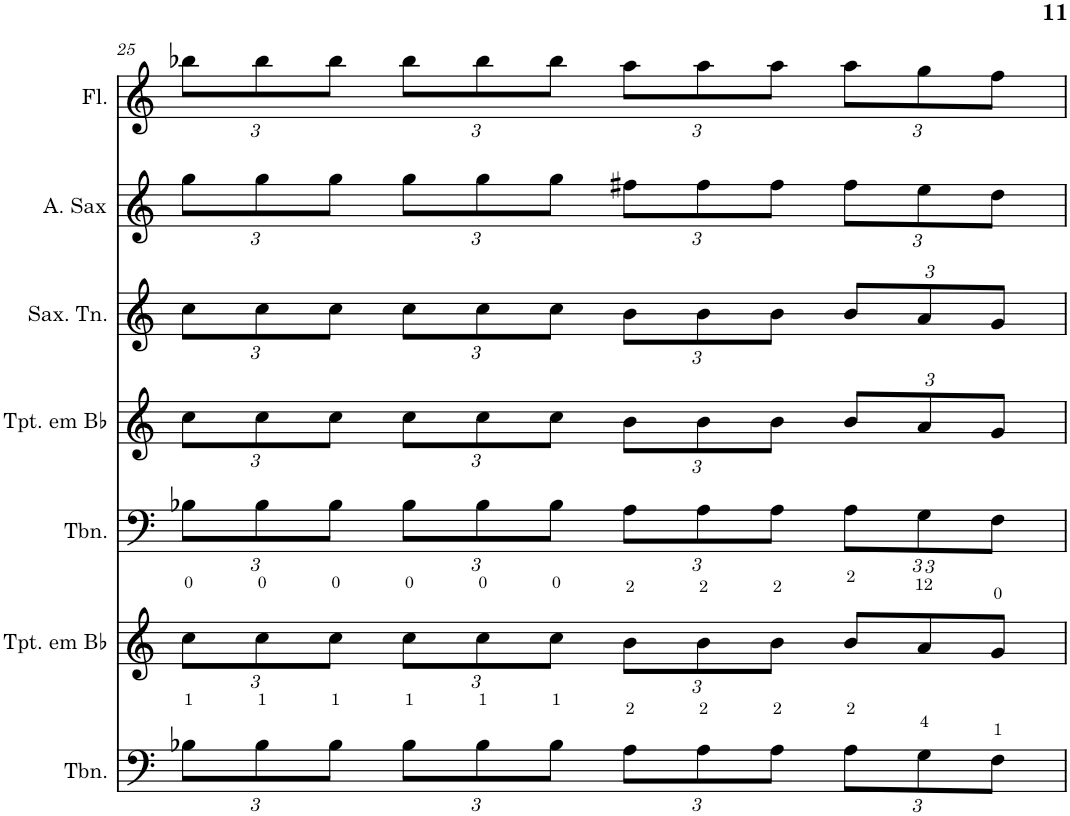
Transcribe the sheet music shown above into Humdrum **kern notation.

**kern	**kern	**kern	**kern	**kern	**kern	**kern
*part7	*part6	*part5	*part4	*part3	*part2	*part1
*staff7	*staff6	*staff5	*staff4	*staff3	*staff2	*staff1
*I"Trombone	*I"Trompete em Bb	*I"Trombone	*I"Trompete em Bb	*I"Saxofone Tenor	*I"Saxofone Alto	*I"Flauta Transversal
*I'Tbn.	*I'Tpt. em Bb	*I'Tbn.	*I'Tpt. em Bb	*I'Sax. Tn.	*	*I'Fl.
!!LO:PB:g=z
*clefF4	*clefG2	*clefF4	*clefG2	*clefG2	*clefG2	*clefG2
*	*Trd1c2	*	*Trd1c2	*Trd8c14	*Trd5c9	*
*k[]	*k[]	*k[]	*k[]	*k[]	*k[]	*k[]
*M4/4	*M4/4	*M4/4	*M4/4	*M4/4	*M4/4	*M4/4
*Xbrackettup	*Xbrackettup	*Xbrackettup	*Xbrackettup	*Xbrackettup	*Xbrackettup	*Xbrackettup
=25	=25	=25	=25	=25	=25	=25
12B-X\L	12cc\L	12B-X\L	12cc\L	12cc\L	12gg\L	12bb-X\L
12B-\	12cc\	12B-\	12cc\	12cc\	12gg\	12bb-\
12B-\J	12cc\J	12B-\J	12cc\J	12cc\J	12gg\J	12bb-\J
12B-\L	12cc\L	12B-\L	12cc\L	12cc\L	12gg\L	12bb-\L
12B-\	12cc\	12B-\	12cc\	12cc\	12gg\	12bb-\
12B-\J	12cc\J	12B-\J	12cc\J	12cc\J	12gg\J	12bb-\J
12A\L	12b\L	12A\L	12b\L	12b\L	12ff#X\L	12aa\L
12A\	12b\	12A\	12b\	12b\	12ff#\	12aa\
12A\J	12b\J	12A\J	12b\J	12b\J	12ff#\J	12aa\J
12A\L	12b/L	12A\L	12b/L	12b/L	12ff#\L	12aa\L
12G\	12a/	12G\	12a/	12a/	12ee\	12gg\
12F\J	12g/J	12F\J	12g/J	12g/J	12dd\J	12ff\J
=	=	=	=	=	=	=
*-	*-	*-	*-	*-	*-	*-
